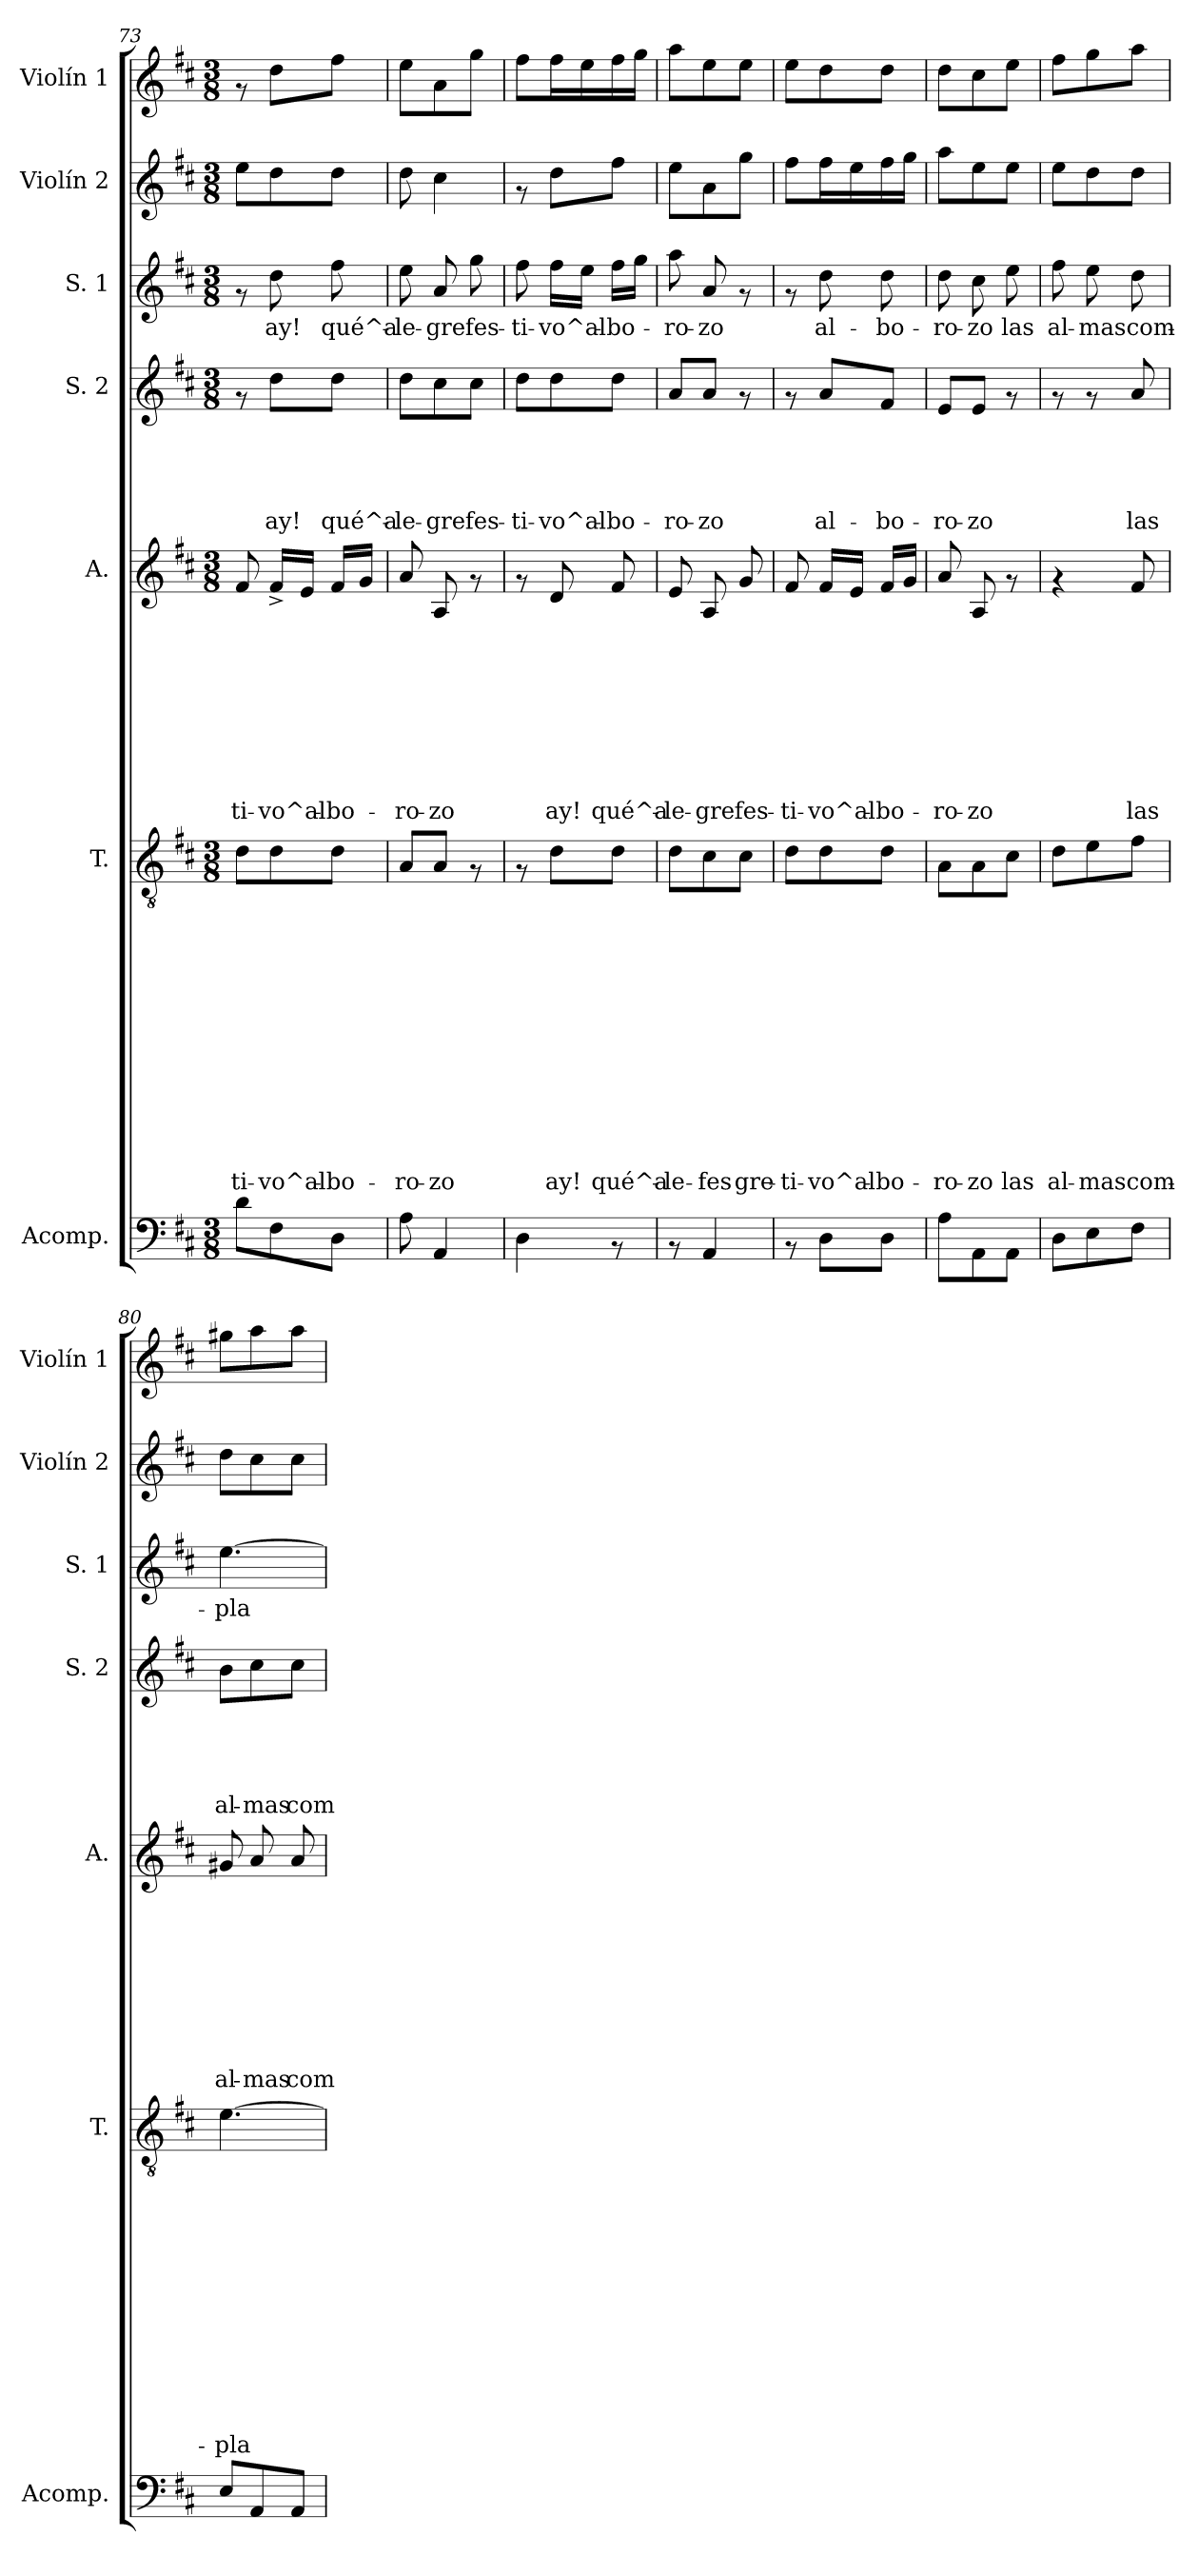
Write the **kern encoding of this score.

**kern	**kern	**text	**text	**text	**text	**text	**text	**text	**text	**text	**text	**text	**text	**text	**kern	**text	**text	**text	**text	**text	**text	**text	**text	**text	**kern	**text	**text	**text	**text	**text	**kern	**text	**kern	**kern
*part7	*part6	*part6	*part6	*part6	*part6	*part6	*part6	*part6	*part6	*part6	*part6	*part6	*part6	*part6	*part5	*part5	*part5	*part5	*part5	*part5	*part5	*part5	*part5	*part5	*part4	*part4	*part4	*part4	*part4	*part4	*part3	*part3	*part2	*part1
*staff7	*staff6	*staff6	*staff6	*staff6	*staff6	*staff6	*staff6	*staff6	*staff6	*staff6	*staff6	*staff6	*staff6	*staff6	*staff5	*staff5	*staff5	*staff5	*staff5	*staff5	*staff5	*staff5	*staff5	*staff5	*staff4	*staff4	*staff4	*staff4	*staff4	*staff4	*staff3	*staff3	*staff2	*staff1
*I"Acomp.	*I"T.	*	*	*	*	*	*	*	*	*	*	*	*	*	*I"A.	*	*	*	*	*	*	*	*	*	*I"S. 2	*	*	*	*	*	*I"S. 1	*	*I"Violín 2	*I"Violín 1
*I'Acomp.	*I'T.	*	*	*	*	*	*	*	*	*	*	*	*	*	*I'A.	*	*	*	*	*	*	*	*	*	*I'S. 2	*	*	*	*	*	*I'S. 1	*	*I'Violín 2	*I'Violín 1
*clefF4	*clefGv2	*	*	*	*	*	*	*	*	*	*	*	*	*	*clefG2	*	*	*	*	*	*	*	*	*	*clefG2	*	*	*	*	*	*clefG2	*	*clefG2	*clefG2
*k[f#c#]	*k[f#c#]	*	*	*	*	*	*	*	*	*	*	*	*	*	*k[f#c#]	*	*	*	*	*	*	*	*	*	*k[f#c#]	*	*	*	*	*	*k[f#c#]	*	*k[f#c#]	*k[f#c#]
*D:	*D:	*	*	*	*	*	*	*	*	*	*	*	*	*	*D:	*	*	*	*	*	*	*	*	*	*D:	*	*	*	*	*	*D:	*	*D:	*D:
*M3/8	*M3/8	*	*	*	*	*	*	*	*	*	*	*	*	*	*M3/8	*	*	*	*	*	*	*	*	*	*M3/8	*	*	*	*	*	*M3/8	*	*M3/8	*M3/8
=73	=73	=73	=73	=73	=73	=73	=73	=73	=73	=73	=73	=73	=73	=73	=73	=73	=73	=73	=73	=73	=73	=73	=73	=73	=73	=73	=73	=73	=73	=73	=73	=73	=73	=73
!	!	!	!	!	!	!	!	!	!	!	!	!	!	!LO:LY:b	!	!	!	!	!	!	!	!	!	!LO:LY:b	!	!	!	!	!	!	!	!	!	!
8d\L	8d\L	.	.	.	.	.	.	.	.	.	.	.	.	-ti-	8f#/	.	.	.	.	.	.	.	.	-ti-	8rf	.	.	.	.	.	8rf	.	8ee\L	8rf
!	!	!	!	!	!	!	!	!	!	!	!	!	!	!LO:LY:b	!	!	!	!	!	!	!	!	!	!LO:LY:b	!	!	!	!	!	!LO:LY:b	!	!LO:LY:b	!	!
8F#\	8d\	.	.	.	.	.	.	.	.	.	.	.	.	-vo^al-	16f#^</LL	.	.	.	.	.	.	.	.	-vo^al-	8dd\L	.	.	.	.	ay!	8dd\	ay!	8dd\	8dd\L
.	.	.	.	.	.	.	.	.	.	.	.	.	.	.	16e/JJ	.	.	.	.	.	.	.	.	.	.	.	.	.	.	.	.	.	.	.
!	!	!	!	!	!	!	!	!	!	!	!	!	!	!LO:LY:b	!	!	!	!	!	!	!	!	!	!LO:LY:b	!	!	!	!	!	!LO:LY:b	!	!LO:LY:b	!	!
8D\J	8d\J	.	.	.	.	.	.	.	.	.	.	.	.	-bo-	16f#/LL	.	.	.	.	.	.	.	.	-bo-	8dd\J	.	.	.	.	qué^a-	8ff#\	qué^a-	8dd\J	8ff#\J
.	.	.	.	.	.	.	.	.	.	.	.	.	.	.	16g/JJ	.	.	.	.	.	.	.	.	.	.	.	.	.	.	.	.	.	.	.
=74	=74	=74	=74	=74	=74	=74	=74	=74	=74	=74	=74	=74	=74	=74	=74	=74	=74	=74	=74	=74	=74	=74	=74	=74	=74	=74	=74	=74	=74	=74	=74	=74	=74	=74
!	!	!	!	!	!	!	!	!	!	!	!	!	!	!LO:LY:b	!	!	!	!	!	!	!	!	!	!LO:LY:b	!	!	!	!	!	!LO:LY:b	!	!LO:LY:b	!	!
8A\	8A/L	.	.	.	.	.	.	.	.	.	.	.	.	-ro-	8a/	.	.	.	.	.	.	.	.	-ro-	8dd\L	.	.	.	.	-le-	8ee\	-le-	8dd\	8ee\L
!	!	!	!	!	!	!	!	!	!	!	!	!	!	!LO:LY:b	!	!	!	!	!	!	!	!	!	!LO:LY:b	!	!	!	!	!	!LO:LY:b	!	!LO:LY:b	!	!
4AA/	8A/J	.	.	.	.	.	.	.	.	.	.	.	.	-zo	8A/	.	.	.	.	.	.	.	.	-zo	8cc#\	.	.	.	.	-gre	8a/	-gre	4cc#\	8a\
!	!	!	!	!	!	!	!	!	!	!	!	!	!	!	!	!	!	!	!	!	!	!	!	!	!	!	!	!	!	!LO:LY:b	!	!LO:LY:b	!	!
.	8rF	.	.	.	.	.	.	.	.	.	.	.	.	.	8rf	.	.	.	.	.	.	.	.	.	8cc#\J	.	.	.	.	fes-	8gg\	fes-	.	8gg\J
=75	=75	=75	=75	=75	=75	=75	=75	=75	=75	=75	=75	=75	=75	=75	=75	=75	=75	=75	=75	=75	=75	=75	=75	=75	=75	=75	=75	=75	=75	=75	=75	=75	=75	=75
!	!	!	!	!	!	!	!	!	!	!	!	!	!	!	!	!	!	!	!	!	!	!	!	!	!	!	!	!	!	!LO:LY:b	!	!LO:LY:b	!	!
4D\	8rF	.	.	.	.	.	.	.	.	.	.	.	.	.	8rf	.	.	.	.	.	.	.	.	.	8dd\L	.	.	.	.	-ti-	8ff#\	-ti-	8rf	8ff#\L
!	!	!	!	!	!	!	!	!	!	!	!	!	!	!LO:LY:b	!	!	!	!	!	!	!	!	!	!LO:LY:b	!	!	!	!	!	!LO:LY:b	!	!LO:LY:b	!	!
.	8d\L	.	.	.	.	.	.	.	.	.	.	.	.	ay!	8d/	.	.	.	.	.	.	.	.	ay!	8dd\	.	.	.	.	-vo^al-	16ff#\LL	-vo^al-	8dd\L	16ff#\L
.	.	.	.	.	.	.	.	.	.	.	.	.	.	.	.	.	.	.	.	.	.	.	.	.	.	.	.	.	.	.	16ee\JJ	.	.	16ee\
!	!	!	!	!	!	!	!	!	!	!	!	!	!	!LO:LY:b	!	!	!	!	!	!	!	!	!	!LO:LY:b	!	!	!	!	!	!LO:LY:b	!	!LO:LY:b	!	!
8rAA	8d\J	.	.	.	.	.	.	.	.	.	.	.	.	qué^a-	8f#/	.	.	.	.	.	.	.	.	qué^a-	8dd\J	.	.	.	.	-bo-	16ff#\LL	-bo-	8ff#\J	16ff#\
.	.	.	.	.	.	.	.	.	.	.	.	.	.	.	.	.	.	.	.	.	.	.	.	.	.	.	.	.	.	.	16gg\JJ	.	.	16gg\JJ
=76	=76	=76	=76	=76	=76	=76	=76	=76	=76	=76	=76	=76	=76	=76	=76	=76	=76	=76	=76	=76	=76	=76	=76	=76	=76	=76	=76	=76	=76	=76	=76	=76	=76	=76
!	!	!	!	!	!	!	!	!	!	!	!	!	!	!LO:LY:b	!	!	!	!	!	!	!	!	!	!LO:LY:b	!	!	!	!	!	!LO:LY:b	!	!LO:LY:b	!	!
8rAA	8d\L	.	.	.	.	.	.	.	.	.	.	.	.	-le-	8e/	.	.	.	.	.	.	.	.	-le-	8a/L	.	.	.	.	-ro-	8aa\	-ro-	8ee\L	8aa\L
!	!	!	!	!	!	!	!	!	!	!	!	!	!	!LO:LY:b	!	!	!	!	!	!	!	!	!	!LO:LY:b	!	!	!	!	!	!LO:LY:b	!	!LO:LY:b	!	!
4AA/	8c#\	.	.	.	.	.	.	.	.	.	.	.	.	-fes	8A/	.	.	.	.	.	.	.	.	-gre	8a/J	.	.	.	.	-zo	8a/	-zo	8a\	8ee\
!	!	!	!	!	!	!	!	!	!	!	!	!	!	!LO:LY:b	!	!	!	!	!	!	!	!	!	!LO:LY:b	!	!	!	!	!	!	!	!	!	!
.	8c#\J	.	.	.	.	.	.	.	.	.	.	.	.	gre-	8g/	.	.	.	.	.	.	.	.	fes-	8rf	.	.	.	.	.	8rf	.	8gg\J	8ee\J
!!LO:LB:g=z
=77	=77	=77	=77	=77	=77	=77	=77	=77	=77	=77	=77	=77	=77	=77	=77	=77	=77	=77	=77	=77	=77	=77	=77	=77	=77	=77	=77	=77	=77	=77	=77	=77	=77	=77
!	!	!	!	!	!	!	!	!	!	!	!	!	!	!LO:LY:b	!	!	!	!	!	!	!	!	!	!LO:LY:b	!	!	!	!	!	!	!	!	!	!
8rAA	8d\L	.	.	.	.	.	.	.	.	.	.	.	.	-ti-	8f#/	.	.	.	.	.	.	.	.	-ti-	8rf	.	.	.	.	.	8rf	.	8ff#\L	8ee\L
!	!	!	!	!	!	!	!	!	!	!	!	!	!	!LO:LY:b	!	!	!	!	!	!	!	!	!	!LO:LY:b	!	!	!	!	!	!LO:LY:b	!	!LO:LY:b	!	!
8D\L	8d\	.	.	.	.	.	.	.	.	.	.	.	.	-vo^al-	16f#/LL	.	.	.	.	.	.	.	.	-vo^al-	8a/L	.	.	.	.	al-	8dd\	al-	16ff#\L	8dd\
.	.	.	.	.	.	.	.	.	.	.	.	.	.	.	16e/JJ	.	.	.	.	.	.	.	.	.	.	.	.	.	.	.	.	.	16ee\	.
!	!	!	!	!	!	!	!	!	!	!	!	!	!	!LO:LY:b	!	!	!	!	!	!	!	!	!	!LO:LY:b	!	!	!	!	!	!LO:LY:b	!	!LO:LY:b	!	!
8D\J	8d\J	.	.	.	.	.	.	.	.	.	.	.	.	-bo-	16f#/LL	.	.	.	.	.	.	.	.	-bo-	8f#/J	.	.	.	.	-bo-	8dd\	-bo-	16ff#\	8dd\J
.	.	.	.	.	.	.	.	.	.	.	.	.	.	.	16g/JJ	.	.	.	.	.	.	.	.	.	.	.	.	.	.	.	.	.	16gg\JJ	.
=78	=78	=78	=78	=78	=78	=78	=78	=78	=78	=78	=78	=78	=78	=78	=78	=78	=78	=78	=78	=78	=78	=78	=78	=78	=78	=78	=78	=78	=78	=78	=78	=78	=78	=78
!	!	!	!	!	!	!	!	!	!	!	!	!	!	!LO:LY:b	!	!	!	!	!	!	!	!	!	!LO:LY:b	!	!	!	!	!	!LO:LY:b	!	!LO:LY:b	!	!
8A\L	8A\L	.	.	.	.	.	.	.	.	.	.	.	.	-ro-	8a/	.	.	.	.	.	.	.	.	-ro-	8e/L	.	.	.	.	-ro-	8dd\	-ro-	8aa\L	8dd\L
!	!	!	!	!	!	!	!	!	!	!	!	!	!	!LO:LY:b	!	!	!	!	!	!	!	!	!	!LO:LY:b	!	!	!	!	!	!LO:LY:b	!	!LO:LY:b	!	!
8AA\	8A\	.	.	.	.	.	.	.	.	.	.	.	.	-zo	8A/	.	.	.	.	.	.	.	.	-zo	8e/J	.	.	.	.	-zo	8cc#\	-zo	8ee\	8cc#\
!	!	!	!	!	!	!	!	!	!	!	!	!	!	!LO:LY:b	!	!	!	!	!	!	!	!	!	!	!	!	!	!	!	!	!	!LO:LY:b	!	!
8AA\J	8c#\J	.	.	.	.	.	.	.	.	.	.	.	.	las	8rf	.	.	.	.	.	.	.	.	.	8rf	.	.	.	.	.	8ee\	las	8ee\J	8ee\J
=79	=79	=79	=79	=79	=79	=79	=79	=79	=79	=79	=79	=79	=79	=79	=79	=79	=79	=79	=79	=79	=79	=79	=79	=79	=79	=79	=79	=79	=79	=79	=79	=79	=79	=79
!	!	!	!	!	!	!	!	!	!	!	!	!	!	!LO:LY:b	!	!	!	!	!	!	!	!	!	!	!	!	!	!	!	!	!	!LO:LY:b	!	!
8D\L	8d\L	.	.	.	.	.	.	.	.	.	.	.	.	al-	4rf	.	.	.	.	.	.	.	.	.	8rf	.	.	.	.	.	8ff#\	al-	8ee\L	8ff#\L
!	!	!	!	!	!	!	!	!	!	!	!	!	!	!LO:LY:b	!	!	!	!	!	!	!	!	!	!	!	!	!	!	!	!	!	!LO:LY:b	!	!
8E\	8e\	.	.	.	.	.	.	.	.	.	.	.	.	-mas	.	.	.	.	.	.	.	.	.	.	8rf	.	.	.	.	.	8ee\	-mas	8dd\	8gg\
!	!	!	!	!	!	!	!	!	!	!	!	!	!	!LO:LY:b	!	!	!	!	!	!	!	!	!	!LO:LY:b	!	!	!	!	!	!LO:LY:b	!	!LO:LY:b	!	!
8F#\J	8f#\J	.	.	.	.	.	.	.	.	.	.	.	.	com-	8f#/	.	.	.	.	.	.	.	.	las	8a/	.	.	.	.	las	8dd\	com-	8dd\J	8aa\J
=80	=80	=80	=80	=80	=80	=80	=80	=80	=80	=80	=80	=80	=80	=80	=80	=80	=80	=80	=80	=80	=80	=80	=80	=80	=80	=80	=80	=80	=80	=80	=80	=80	=80	=80
!	!	!	!	!	!	!	!	!	!	!	!	!	!	!LO:LY:b	!	!	!	!	!	!	!	!	!	!LO:LY:b	!	!	!	!	!	!LO:LY:b	!	!LO:LY:b	!	!
8E/L	[>4.e\	.	.	.	.	.	.	.	.	.	.	.	.	-pla-	8g#X/	.	.	.	.	.	.	.	.	al-	8b\L	.	.	.	.	al-	[>4.ee\	-pla-	8dd\L	8gg#X\L
!	!	!	!	!	!	!	!	!	!	!	!	!	!	!	!	!	!	!	!	!	!	!	!	!LO:LY:b	!	!	!	!	!	!LO:LY:b	!	!	!	!
8AA/	.	.	.	.	.	.	.	.	.	.	.	.	.	.	8a/	.	.	.	.	.	.	.	.	-mas	8cc#\	.	.	.	.	-mas	.	.	8cc#\	8aa\
!	!	!	!	!	!	!	!	!	!	!	!	!	!	!	!	!	!	!	!	!	!	!	!	!LO:LY:b	!	!	!	!	!	!LO:LY:b	!	!	!	!
8AA/J	.	.	.	.	.	.	.	.	.	.	.	.	.	.	8a/	.	.	.	.	.	.	.	.	com-	8cc#\J	.	.	.	.	com-	.	.	8cc#\J	8aa\J
=	=	=	=	=	=	=	=	=	=	=	=	=	=	=	=	=	=	=	=	=	=	=	=	=	=	=	=	=	=	=	=	=	=	=
*-	*-	*-	*-	*-	*-	*-	*-	*-	*-	*-	*-	*-	*-	*-	*-	*-	*-	*-	*-	*-	*-	*-	*-	*-	*-	*-	*-	*-	*-	*-	*-	*-	*-	*-
